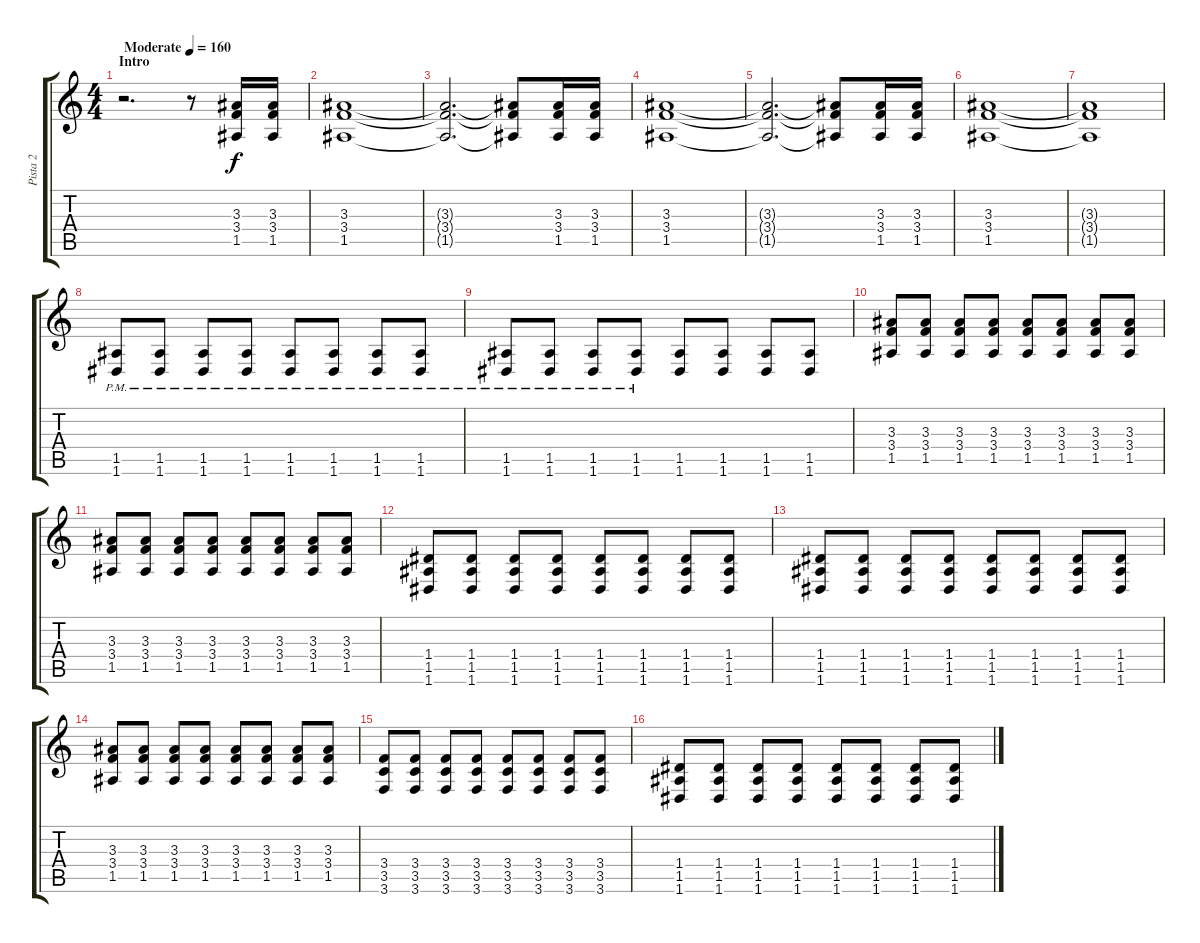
\track ("Pista 2" "Pista 2") {instrument overdrivenguitar}
\staff {score tabs}
\tuning (E4 B3 G3 D3 A2 D2) {hide}
\ts (4 4)
\section ("" "Intro")
\tempo (160 "Moderate")
\clef g2
\ks c
r.2{d dy f instrument overdrivenguitar} r.8 (3.3 3.4 1.5).16 (3.3 3.4 1.5).16 |
(3.3 3.4 1.5).1 |
(3.3{t} 3.4{t} 1.5{t}).2{d} (3.3{t} 3.4{t} 1.5{t}).8 (3.3 3.4 1.5).16 (3.3 3.4 1.5).16 |
(3.3 3.4 1.5).1 |
(3.3{t} 3.4{t} 1.5{t}).2{d} (3.3{t} 3.4{t} 1.5{t}).8 (3.3 3.4 1.5).16 (3.3 3.4 1.5).16 |
(3.3 3.4 1.5).1 |
(3.3{t} 3.4{t} 1.5{t}).1 |
(1.5{pm} 1.6{pm}).8 (1.5{pm} 1.6{pm}).8 (1.5{pm} 1.6{pm}).8 (1.5{pm} 1.6{pm}).8 (1.5{pm} 1.6{pm}).8 (1.5{pm} 1.6{pm}).8 (1.5{pm} 1.6{pm}).8 (1.5{pm} 1.6{pm}).8 |
(1.5{pm} 1.6{pm}).8 (1.5{pm} 1.6{pm}).8 (1.5{pm} 1.6{pm}).8 (1.5{pm} 1.6{pm}).8 (1.5 1.6).8 (1.5 1.6).8 (1.5 1.6).8 (1.5 1.6).8 |
(3.3 3.4 1.5).8 (3.3 3.4 1.5).8 (3.3 3.4 1.5).8 (3.3 3.4 1.5).8 (3.3 3.4 1.5).8 (3.3 3.4 1.5).8 (3.3 3.4 1.5).8 (3.3 3.4 1.5).8 |
(3.3 3.4 1.5).8 (3.3 3.4 1.5).8 (3.3 3.4 1.5).8 (3.3 3.4 1.5).8 (3.3 3.4 1.5).8 (3.3 3.4 1.5).8 (3.3 3.4 1.5).8 (3.3 3.4 1.5).8 |
(1.4 1.5 1.6).8 (1.4 1.5 1.6).8 (1.4 1.5 1.6).8 (1.4 1.5 1.6).8 (1.4 1.5 1.6).8 (1.4 1.5 1.6).8 (1.4 1.5 1.6).8 (1.4 1.5 1.6).8 |
(1.4 1.5 1.6).8 (1.4 1.5 1.6).8 (1.4 1.5 1.6).8 (1.4 1.5 1.6).8 (1.4 1.5 1.6).8 (1.4 1.5 1.6).8 (1.4 1.5 1.6).8 (1.4 1.5 1.6).8 |
(3.3 3.4 1.5).8 (3.3 3.4 1.5).8 (3.3 3.4 1.5).8 (3.3 3.4 1.5).8 (3.3 3.4 1.5).8 (3.3 3.4 1.5).8 (3.3 3.4 1.5).8 (3.3 3.4 1.5).8 |
(3.4 3.5 3.6).8 (3.4 3.5 3.6).8 (3.4 3.5 3.6).8 (3.4 3.5 3.6).8 (3.4 3.5 3.6).8 (3.4 3.5 3.6).8 (3.4 3.5 3.6).8 (3.4 3.5 3.6).8 |
(1.4 1.5 1.6).8 (1.4 1.5 1.6).8 (1.4 1.5 1.6).8 (1.4 1.5 1.6).8 (1.4 1.5 1.6).8 (1.4 1.5 1.6).8 (1.4 1.5 1.6).8 (1.4 1.5 1.6).8
